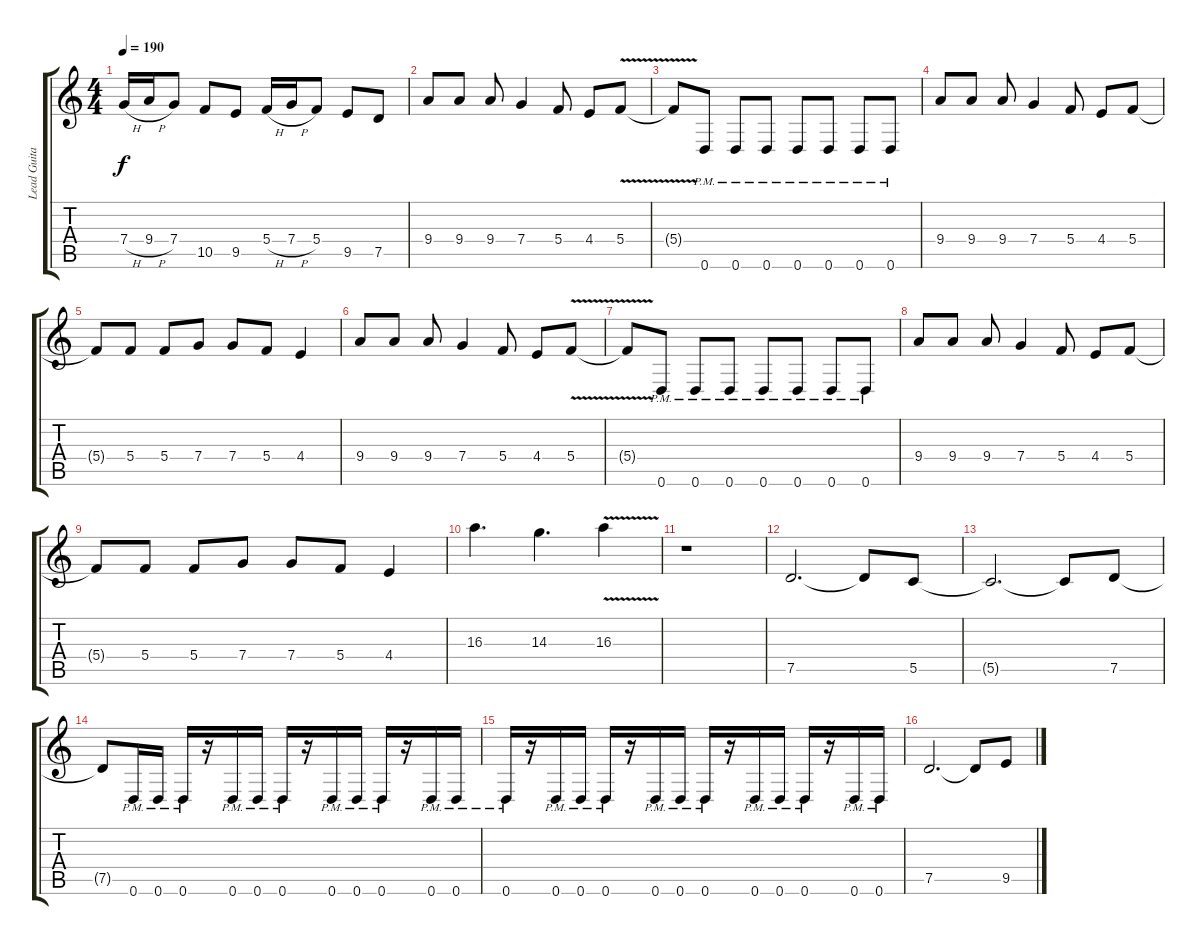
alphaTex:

\track ("Lead Guitar" "Lead Guita") {instrument distortionguitar}
\staff {score tabs}
\tuning (D4 A3 F3 C3 G2 D2) {hide}
\ts (4 4)
\tempo 190
\clef g2
\ks c
7.4{h}.16{dy f} 9.4{h}.16 7.4.8 10.5.8 9.5.8 5.4{h}.16 7.4{h}.16 5.4.8 9.5.8 7.5.8 |
9.4.8 9.4.8 9.4.8 7.4.4 5.4.8 4.4.8 5.4{v}.8 |
5.4{v t}.8 0.6{pm}.8 0.6{pm}.8 0.6{pm}.8 0.6{pm}.8 0.6{pm}.8 0.6{pm}.8 0.6{pm}.8 |
9.4.8 9.4.8 9.4.8 7.4.4 5.4.8 4.4.8 5.4.8 |
5.4{t}.8 5.4.8 5.4.8 7.4.8 7.4.8 5.4.8 4.4.4 |
9.4.8 9.4.8 9.4.8 7.4.4 5.4.8 4.4.8 5.4{v}.8 |
5.4{v t}.8 0.6{pm}.8 0.6{pm}.8 0.6{pm}.8 0.6{pm}.8 0.6{pm}.8 0.6{pm}.8 0.6{pm}.8 |
9.4.8 9.4.8 9.4.8 7.4.4 5.4.8 4.4.8 5.4.8 |
5.4{t}.8 5.4.8 5.4.8 7.4.8 7.4.8 5.4.8 4.4.4 |
16.3.4{d} 14.3.4{d} 16.3{v}.4 |
r.1 |
7.5.2{d} 7.5{t}.8 5.5.8 |
5.5{t}.2{d} 5.5{t}.8 7.5.8 |
7.5{t}.8 0.6{pm}.16 0.6{pm}.16 0.6{pm}.16 r.16 0.6{pm}.16 0.6{pm}.16 0.6{pm}.16 r.16 0.6{pm}.16 0.6{pm}.16 0.6{pm}.16 r.16 0.6{pm}.16 0.6{pm}.16 |
0.6{pm}.16 r.16 0.6{pm}.16 0.6{pm}.16 0.6{pm}.16 r.16 0.6{pm}.16 0.6{pm}.16 0.6{pm}.16 r.16 0.6{pm}.16 0.6{pm}.16 0.6{pm}.16 r.16 0.6{pm}.16 0.6{pm}.16 |
7.5.2{d} 7.5{t}.8 9.5.8
